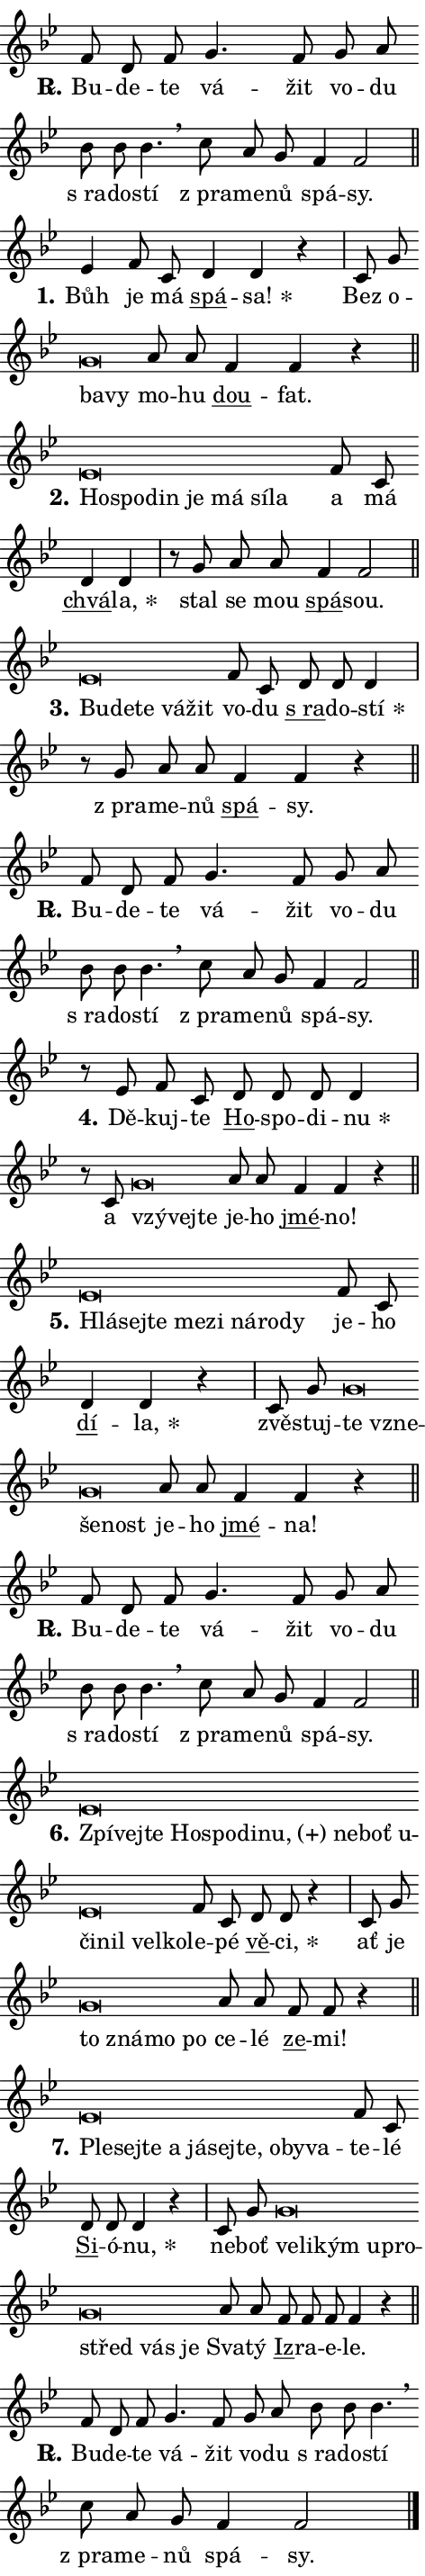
\version "2.24.0"
\header { tagline = "" }
\paper {
  indent = 0\cm
  top-margin = 0\cm
  right-margin = 0.13\cm % to fit lyric hyphens
  bottom-margin = 0\cm
  left-margin = 0\cm
  paper-width = 8\cm
  page-breaking = #ly:one-page-breaking
  system-system-spacing.basic-distance = #11
  score-system-spacing.basic-distance = #11
  ragged-last = ##f
}


%% Author: Thomas Morley
%% https://lists.gnu.org/archive/html/lilypond-user/2020-05/msg00002.html
#(define (line-position grob)
"Returns position of @var[grob} in current system:
   @code{'start}, if at first time-step
   @code{'end}, if at last time-step
   @code{'middle} otherwise
"
  (let* ((col (ly:item-get-column grob))
         (ln (ly:grob-object col 'left-neighbor))
         (rn (ly:grob-object col 'right-neighbor))
         (col-to-check-left (if (ly:grob? ln) ln col))
         (col-to-check-right (if (ly:grob? rn) rn col))
         (break-dir-left
           (and
             (ly:grob-property col-to-check-left 'non-musical #f)
             (ly:item-break-dir col-to-check-left)))
         (break-dir-right
           (and
             (ly:grob-property col-to-check-right 'non-musical #f)
             (ly:item-break-dir col-to-check-right))))
        (cond ((eqv? 1 break-dir-left) 'start)
              ((eqv? -1 break-dir-right) 'end)
              (else 'middle))))

#(define (tranparent-at-line-position vctor)
  (lambda (grob)
  "Relying on @code{line-position} select the relevant enry from @var{vctor}.
Used to determine transparency,"
    (case (line-position grob)
      ((end) (not (vector-ref vctor 0)))
      ((middle) (not (vector-ref vctor 1)))
      ((start) (not (vector-ref vctor 2))))))

noteHeadBreakVisibility =
#(define-music-function (break-visibility)(vector?)
"Makes @code{NoteHead}s transparent relying on @var{break-visibility}"
#{
  \override NoteHead.transparent =
    #(tranparent-at-line-position break-visibility)
#})

#(define delete-ledgers-for-transparent-note-heads
  (lambda (grob)
    "Reads whether a @code{NoteHead} is transparent.
If so this @code{NoteHead} is removed from @code{'note-heads} from
@var{grob}, which is supposed to be @code{LedgerLineSpanner}.
As a result ledgers are not printed for this @code{NoteHead}"
    (let* ((nhds-array (ly:grob-object grob 'note-heads))
           (nhds-list
             (if (ly:grob-array? nhds-array)
                 (ly:grob-array->list nhds-array)
                 '()))
           ;; Relies on the transparent-property being done before
           ;; Staff.LedgerLineSpanner.after-line-breaking is executed.
           ;; This is fragile ...
           (to-keep
             (remove
               (lambda (nhd)
                 (ly:grob-property nhd 'transparent #f))
               nhds-list)))
      ;; TODO find a better method to iterate over grob-arrays, similiar
      ;; to filter/remove etc for lists
      ;; For now rebuilt from scratch
      (set! (ly:grob-object grob 'note-heads)  '())
      (for-each
        (lambda (nhd)
          (ly:pointer-group-interface::add-grob grob 'note-heads nhd))
        to-keep))))

squashNotes = {
  \override NoteHead.X-extent = #'(-0.2 . 0.2)
  \override NoteHead.Y-extent = #'(-0.75 . 0)
  \override NoteHead.stencil =
    #(lambda (grob)
       (let ((pos (ly:grob-property grob 'staff-position)))
         (begin
           (if (< pos -7) (display "ERROR: Lower brevis then expected\n") (display ""))
           (if (<= pos -6) ly:text-interface::print ly:note-head::print))))
}
unSquashNotes = {
  \revert NoteHead.X-extent
  \revert NoteHead.Y-extent
  \revert NoteHead.stencil
}

hideNotes = \noteHeadBreakVisibility #begin-of-line-visible
unHideNotes = \noteHeadBreakVisibility #all-visible

% work-around for resetting accidentals
% https://lilypond.org/doc/v2.23/Documentation/notation/displaying-rhythms#unmetered-music
cadenzaMeasure = {
  \cadenzaOff
  \partial 1024 s1024
  \cadenzaOn
}

#(define-markup-command (accent layout props text) (markup?)
  "Underline accented syllable"
  (interpret-markup layout props
    #{\markup \override #'(offset . 4.3) \underline { #text }#}))

responsum = \markup \concat {
  "R" \hspace #-1.05 \path #0.1 #'((moveto 0 0.07) (lineto 0.9 0.8)) \hspace #0.05 "."
}

spaceSize = #0.6828661417322834 % exact space size for TeX Gyre Schola

\layout {
  \context {
    \Staff
    \remove "Time_signature_engraver"
    \override LedgerLineSpanner.after-line-breaking = #delete-ledgers-for-transparent-note-heads
  }
  \context {
    \Lyrics {
      \override LyricSpace.minimum-distance = \spaceSize
      \override LyricText.font-name = #"TeX Gyre Schola"
      \override LyricText.font-size = 1
      \override StanzaNumber.font-name = #"TeX Gyre Schola Bold"
      \override StanzaNumber.font-size = 1
    }
  }
  \context {
    \Score 
    \override NoteHead.text =
      #(lambda (grob) 
        (let ((pos (ly:grob-property grob 'staff-position)))
          #{\markup {
            \combine
              \halign #-0.55 \raise #(if (= pos -6) 0 0.5) \override #'(thickness . 2) \draw-line #'(3.2 . 0)
              \musicglyph "noteheads.sM1"
          }#}))
  }
}

% magnetic-lyrics.ily
%
%   written by
%     Jean Abou Samra <jean@abou-samra.fr>
%     Werner Lemberg <wl@gnu.org>
%
%   adapted by
%     Jiri Hon <jiri.hon@gmail.com>
%
% Version 2022-Apr-15

% https://www.mail-archive.com/lilypond-user@gnu.org/msg149350.html

#(define (Left_hyphen_pointer_engraver context)
   "Collect syllable-hyphen-syllable occurrences in lyrics and store
them in properties.  This engraver only looks to the left.  For
example, if the lyrics input is @code{foo -- bar}, it does the
following.

@itemize @bullet
@item
Set the @code{text} property of the @code{LyricHyphen} grob between
@q{foo} and @q{bar} to @code{foo}.

@item
Set the @code{left-hyphen} property of the @code{LyricText} grob with
text @q{foo} to the @code{LyricHyphen} grob between @q{foo} and
@q{bar}.
@end itemize

Use this auxiliary engraver in combination with the
@code{lyric-@/text::@/apply-@/magnetic-@/offset!} hook."
   (let ((hyphen #f)
         (text #f))
     (make-engraver
      (acknowledgers
       ((lyric-syllable-interface engraver grob source-engraver)
        (set! text grob)))
      (end-acknowledgers
       ((lyric-hyphen-interface engraver grob source-engraver)
        ;(when (not (grob::has-interface grob 'lyric-space-interface))
          (set! hyphen grob)));)
      ((stop-translation-timestep engraver)
       (when (and text hyphen)
         (ly:grob-set-object! text 'left-hyphen hyphen))
       (set! text #f)
       (set! hyphen #f)))))

#(define (lyric-text::apply-magnetic-offset! grob)
   "If the space between two syllables is less than the value in
property @code{LyricText@/.details@/.squash-threshold}, move the right
syllable to the left so that it gets concatenated with the left
syllable.

Use this function as a hook for
@code{LyricText@/.after-@/line-@/breaking} if the
@code{Left_@/hyphen_@/pointer_@/engraver} is active."
   (let ((hyphen (ly:grob-object grob 'left-hyphen #f)))
     (when hyphen
       (let ((left-text (ly:spanner-bound hyphen LEFT)))
         (when (grob::has-interface left-text 'lyric-syllable-interface)
           (let* ((common (ly:grob-common-refpoint grob left-text X))
                  (this-x-ext (ly:grob-extent grob common X))
                  (left-x-ext
                   (begin
                     ;; Trigger magnetism for left-text.
                     (ly:grob-property left-text 'after-line-breaking)
                     (ly:grob-extent left-text common X)))
                  ;; `delta` is the gap width between two syllables.
                  (delta (- (interval-start this-x-ext)
                            (interval-end left-x-ext)))
                  (details (ly:grob-property grob 'details))
                  (threshold (assoc-get 'squash-threshold details 0.2)))
             (when (< delta threshold)
               (let* (;; We have to manipulate the input text so that
                      ;; ligatures crossing syllable boundaries are not
                      ;; disabled.  For languages based on the Latin
                      ;; script this is essentially a beautification.
                      ;; However, for non-Western scripts it can be a
                      ;; necessity.
                      (lt (ly:grob-property left-text 'text))
                      (rt (ly:grob-property grob 'text))
                      (is-space (grob::has-interface hyphen 'lyric-space-interface))
                      (space (if is-space " " ""))
                      (extra-delta (if is-space spaceSize 0))
                      ;; Append new syllable.
                      (ltrt-space (if (and (string? lt) (string? rt))
                                (string-append lt space rt)
                                (make-concat-markup (list lt space rt))))
                      ;; Right-align `ltrt` to the right side.
                      (ltrt-space-markup (grob-interpret-markup
                               grob
                               (make-translate-markup
                                (cons (interval-length this-x-ext) 0)
                                (make-right-align-markup ltrt-space)))))
                 (begin
                   ;; Don't print `left-text`.
                   (ly:grob-set-property! left-text 'stencil #f)
                   ;; Set text and stencil (which holds all collected
                   ;; syllables so far) and shift it to the left.
                   (ly:grob-set-property! grob 'text ltrt-space)
                   (ly:grob-set-property! grob 'stencil ltrt-space-markup)
                   (ly:grob-translate-axis! grob (- (- delta extra-delta)) X))))))))))


#(define (lyric-hyphen::displace-bounds-first grob)
   ;; Make very sure this callback isn't triggered too early.
   (let ((left (ly:spanner-bound grob LEFT))
         (right (ly:spanner-bound grob RIGHT)))
     (ly:grob-property left 'after-line-breaking)
     (ly:grob-property right 'after-line-breaking)
     (ly:lyric-hyphen::print grob)))

squashThreshold = #0.4

\layout {
  \context {
    \Lyrics
    \consists #Left_hyphen_pointer_engraver
    \override LyricText.after-line-breaking =
      #lyric-text::apply-magnetic-offset!
    \override LyricHyphen.stencil = #lyric-hyphen::displace-bounds-first
    \override LyricText.details.squash-threshold = \squashThreshold
    \override LyricHyphen.minimum-distance = 0
    \override LyricHyphen.minimum-length = \squashThreshold
  }
}

squashText = \override LyricText.details.squash-threshold = 9999
unSquashText = \override LyricText.details.squash-threshold = \squashThreshold

leftText = \override LyricText.self-alignment-X = #LEFT
unLeftText = \revert LyricText.self-alignment-X

starOffset = #(lambda (grob) 
                (let ((x_offset (ly:self-alignment-interface::aligned-on-x-parent grob)))
                  (if (= x_offset 0) 0 (+ x_offset 1.2))))

star = #(define-music-function (syllable)(string?)
"Append star separator at the end of a syllable"
#{
  \once \override LyricText.X-offset = #starOffset
  \lyricmode { \markup {
    #syllable
    \override #'((font-name . "TeX Gyre Schola Bold")) \hspace #0.2 \lower #0.65 \larger "*"
  } }
#})

starAccent = #(define-music-function (syllable)(string?)
"Append star separator at the end of a syllable and make accent"
#{
  \once \override LyricText.X-offset = #starOffset
  \lyricmode { \markup {
    \accent #syllable
    \override #'((font-name . "TeX Gyre Schola Bold")) \hspace #0.2 \lower #0.65 \larger "*"
  } }
#})

breath = #(define-music-function (syllable)(string?)
"Append breathing indicator at the end of a syllable"
#{
  \lyricmode { \markup { #syllable "+" } }
#})

optionalBreath = #(define-music-function (syllable)(string?)
"Append optional breathing indicator at the end of a syllable"
#{
  \lyricmode { \markup { #syllable "(+)" } }
#})


\score {
    <<
        \new Voice = "melody" { \cadenzaOn \key bes \major \relative { f'8 d f g4. f8 \bar "" g a \bar "" bes bes bes4. \breathe \bar "" c8 a g \bar "" f4 f2 \cadenzaMeasure \bar "||" \break } }
        \new Lyrics \lyricsto "melody" { \lyricmode { \set stanza = \responsum
Bu -- de -- te vá -- žit vo -- du "s ra" -- do -- stí "z pra" -- me -- nů spá -- sy. } }
    >>
    \layout {}
}

\score {
    <<
        \new Voice = "melody" { \cadenzaOn \key bes \major \relative { es'4 f8 c \bar "" d4 d r \cadenzaMeasure \bar "|" c8 g' \bar "" \squashNotes g\breve*1/16 \hideNotes \breve*1/16 \bar "" \unHideNotes \unSquashNotes a8 a \bar "" f4 f r \cadenzaMeasure \bar "||" \break } }
        \new Lyrics \lyricsto "melody" { \lyricmode { \set stanza = "1."
Bůh je má \markup \accent spá -- \star sa! Bez o -- \leftText ba -- \squashText vy \unLeftText \unSquashText mo -- hu \markup \accent dou -- fat. } }
    >>
    \layout {}
}

\score {
    <<
        \new Voice = "melody" { \cadenzaOn \key bes \major \relative { \squashNotes es'\breve*1/16 \hideNotes \breve*1/16 \bar "" \breve*1/16 \bar "" \breve*1/16 \bar "" \breve*1/16 \bar "" \breve*1/16 \breve*1/16 \bar "" \unHideNotes \unSquashNotes f8 c \bar "" d4 d \cadenzaMeasure \bar "|" r8 g a8 a \bar "" f4 f2 \cadenzaMeasure \bar "||" \break } }
        \new Lyrics \lyricsto "melody" { \lyricmode { \set stanza = "2."
\leftText Ho -- \squashText spo -- din je má sí -- la \unLeftText \unSquashText a má \markup \accent chvá -- \star la, stal se mou \markup \accent spá -- sou. } }
    >>
    \layout {}
}

\score {
    <<
        \new Voice = "melody" { \cadenzaOn \key bes \major \relative { \squashNotes es'\breve*1/16 \hideNotes \breve*1/16 \bar "" \breve*1/16 \bar "" \breve*1/16 \breve*1/16 \bar "" \unHideNotes \unSquashNotes f8 c \bar "" d d d4 \cadenzaMeasure \bar "|" r8 g a a \bar "" f4 f r \cadenzaMeasure \bar "||" \break } }
        \new Lyrics \lyricsto "melody" { \lyricmode { \set stanza = "3."
\leftText Bu -- \squashText de -- te vá -- žit \unLeftText \unSquashText vo -- du \markup \accent "s ra" -- do -- \star stí "z pra" -- me -- nů \markup \accent spá -- sy. } }
    >>
    \layout {}
}

\score {
    <<
        \new Voice = "melody" { \cadenzaOn \key bes \major \relative { f'8 d f g4. f8 \bar "" g a \bar "" bes bes bes4. \breathe \bar "" c8 a g \bar "" f4 f2 \cadenzaMeasure \bar "||" \break } }
        \new Lyrics \lyricsto "melody" { \lyricmode { \set stanza = \responsum
Bu -- de -- te vá -- žit vo -- du "s ra" -- do -- stí "z pra" -- me -- nů spá -- sy. } }
    >>
    \layout {}
}

\score {
    <<
        \new Voice = "melody" { \cadenzaOn \key bes \major \relative { r8 es' f c \bar "" d d d d4 \cadenzaMeasure \bar "|" r8 c8 \squashNotes g'\breve*1/16 \hideNotes \breve*1/16 \breve*1/16 \bar "" \unHideNotes \unSquashNotes a8 a \bar "" f4 f r \cadenzaMeasure \bar "||" \break } }
        \new Lyrics \lyricsto "melody" { \lyricmode { \set stanza = "4."
Dě -- kuj -- te \markup \accent Ho -- spo -- di -- \star nu a \leftText vzý -- \squashText vej -- te \unLeftText \unSquashText je -- ho \markup \accent jmé -- no! } }
    >>
    \layout {}
}

\score {
    <<
        \new Voice = "melody" { \cadenzaOn \key bes \major \relative { \squashNotes es'\breve*1/16 \hideNotes \breve*1/16 \bar "" \breve*1/16 \bar "" \breve*1/16 \bar "" \breve*1/16 \bar "" \breve*1/16 \bar "" \breve*1/16 \breve*1/16 \bar "" \unHideNotes \unSquashNotes f8 c \bar "" d4 d r \cadenzaMeasure \bar "|" c8 g' \bar "" \squashNotes g\breve*1/16 \hideNotes \breve*1/16 \bar "" \breve*1/16 \breve*1/16 \bar "" \unHideNotes \unSquashNotes a8 a \bar "" f4 f r \cadenzaMeasure \bar "||" \break } }
        \new Lyrics \lyricsto "melody" { \lyricmode { \set stanza = "5."
\leftText Hlá -- \squashText sej -- te me -- zi ná -- ro -- dy \unLeftText \unSquashText je -- ho \markup \accent dí -- \star la, zvě -- stuj -- \leftText te \squashText vzne -- še -- nost \unLeftText \unSquashText je -- ho \markup \accent jmé -- na! } }
    >>
    \layout {}
}

\score {
    <<
        \new Voice = "melody" { \cadenzaOn \key bes \major \relative { f'8 d f g4. f8 \bar "" g a \bar "" bes bes bes4. \breathe \bar "" c8 a g \bar "" f4 f2 \cadenzaMeasure \bar "||" \break } }
        \new Lyrics \lyricsto "melody" { \lyricmode { \set stanza = \responsum
Bu -- de -- te vá -- žit vo -- du "s ra" -- do -- stí "z pra" -- me -- nů spá -- sy. } }
    >>
    \layout {}
}

\score {
    <<
        \new Voice = "melody" { \cadenzaOn \key bes \major \relative { \squashNotes es'\breve*1/16 \hideNotes \breve*1/16 \bar "" \breve*1/16 \bar "" \breve*1/16 \bar "" \breve*1/16 \bar "" \breve*1/16 \bar "" \breve*1/16 \bar "" \breve*1/16 \bar "" \breve*1/16 \bar "" \breve*1/16 \bar "" \breve*1/16 \bar "" \breve*1/16 \bar "" \breve*1/16 \breve*1/16 \bar "" \unHideNotes \unSquashNotes f8 c \bar "" d d r4 \cadenzaMeasure \bar "|" c8 g' \bar "" \squashNotes g\breve*1/16 \hideNotes \breve*1/16 \bar "" \breve*1/16 \breve*1/16 \bar "" \unHideNotes \unSquashNotes a8 a \bar "" f f r4 \cadenzaMeasure \bar "||" \break } }
        \new Lyrics \lyricsto "melody" { \lyricmode { \set stanza = "6."
\leftText Zpí -- \squashText vej -- te Ho -- spo -- di -- \optionalBreath nu, ne -- boť u -- či -- nil vel -- ko -- \unLeftText \unSquashText le -- pé \markup \accent vě -- \star ci, ať je \leftText to \squashText zná -- mo po \unLeftText \unSquashText ce -- lé \markup \accent ze -- mi! } }
    >>
    \layout {}
}

\score {
    <<
        \new Voice = "melody" { \cadenzaOn \key bes \major \relative { \squashNotes es'\breve*1/16 \hideNotes \breve*1/16 \bar "" \breve*1/16 \bar "" \breve*1/16 \bar "" \breve*1/16 \bar "" \breve*1/16 \bar "" \breve*1/16 \bar "" \breve*1/16 \bar "" \breve*1/16 \breve*1/16 \bar "" \unHideNotes \unSquashNotes f8 c \bar "" d d d4 r \cadenzaMeasure \bar "|" c8 g' \bar "" \squashNotes g\breve*1/16 \hideNotes \breve*1/16 \bar "" \breve*1/16 \bar "" \breve*1/16 \bar "" \breve*1/16 \bar "" \breve*1/16 \bar "" \breve*1/16 \breve*1/16 \bar "" \unHideNotes \unSquashNotes a8 a \bar "" f f f f4 r \cadenzaMeasure \bar "||" \break } }
        \new Lyrics \lyricsto "melody" { \lyricmode { \set stanza = "7."
\leftText Ple -- \squashText sej -- te a já -- sej -- te, o -- by -- va -- \unLeftText \unSquashText te -- lé \markup \accent Si -- ó -- \star nu, ne -- boť \leftText ve -- \squashText li -- kým u -- pro -- střed vás je \unLeftText \unSquashText Sva -- tý \markup \accent Iz -- ra -- e -- le. } }
    >>
    \layout {}
}

\score {
    <<
        \new Voice = "melody" { \cadenzaOn \key bes \major \relative { f'8 d f g4. f8 \bar "" g a \bar "" bes bes bes4. \breathe \bar "" c8 a g \bar "" f4 f2 \cadenzaMeasure \bar "||" \break } \bar "|." }
        \new Lyrics \lyricsto "melody" { \lyricmode { \set stanza = \responsum
Bu -- de -- te vá -- žit vo -- du "s ra" -- do -- stí "z pra" -- me -- nů spá -- sy. } }
    >>
    \layout {}
}
